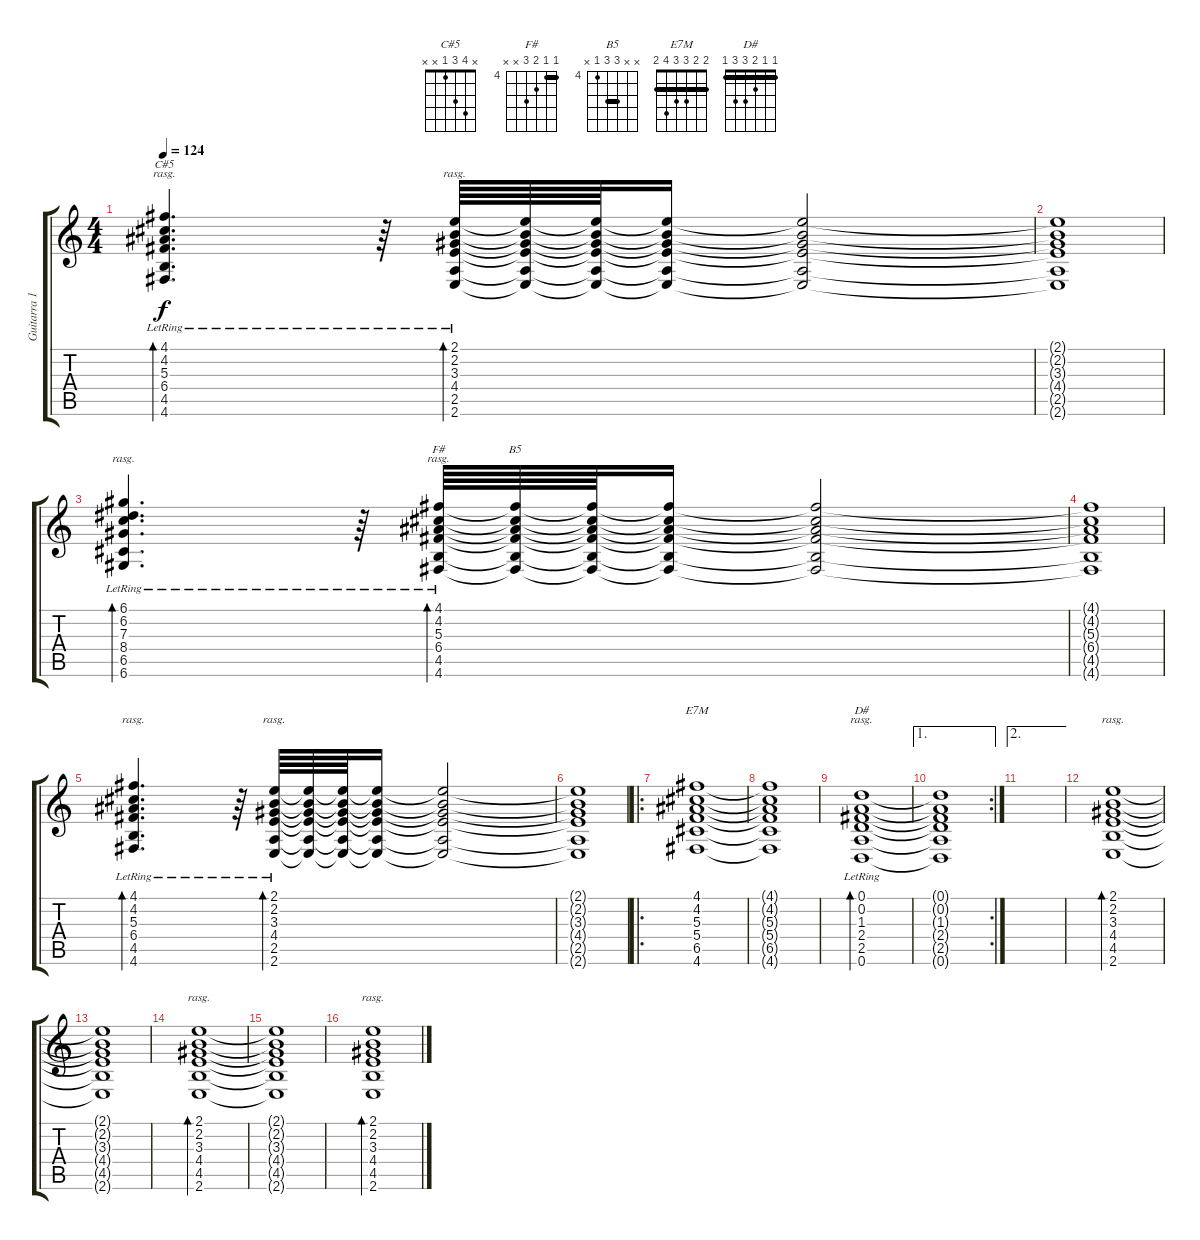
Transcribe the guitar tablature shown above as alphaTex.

\track ("Guitarra 1" "Guitarra 1") {instrument electricguitarclean}
\staff {score tabs}
\tuning (D4 A3 F3 C3 G2 D2) {hide}
\chord ("C#5" x 4 3 1 x x)
\chord ("F#" 4 4 5 6 x x) {firstfret 4 barre 4}
\chord ("B5" x x 6 6 4 x) {firstfret 4 barre 6}
\chord ("E7M" 2 2 3 3 4 2) {barre 2}
\chord ("D#" 1 1 2 3 3 1) {barre 1}
\ts (4 4)
\tempo 124
\clef g2
\ks c
(4.1 4.2 5.3 6.4{lr} 4.5 4.6).4{d bd 240 ch "C#5" rasg ii dy f} r.64 (2.1 2.2 3.3 4.4{lr} 2.5 2.6).64{bd 240 rasg ii} (2.1{t} 2.2{t} 3.3{t} 4.4{t} 2.5{t} 2.6{t}).64 (2.1{t} 2.2{t} 3.3{t} 4.4{t} 2.5{t} 2.6{t}).64 (2.1{t} 2.2{t} 3.3{t} 4.4{t} 2.5{t} 2.6{t}).16 (2.1{t} 2.2{t} 3.3{t} 4.4{t} 2.5{t} 2.6{t}).2 |
(2.1{t} 2.2{t} 3.3{t} 4.4{t} 2.5{t} 2.6{t}).1 |
(6.1{lr} 6.2{lr} 7.3{lr} 8.4{lr} 6.5 6.6).4{d bd 120 rasg ii} r.64 (4.1{lr} 4.2{lr} 5.3{lr} 6.4{lr} 4.5 4.6).64{bd 120 ch "F#" rasg ii} (4.1{t} 4.2{t} 5.3{t} 6.4{t} 4.5{t} 4.6{t}).64{ch "B5"} (4.1{t} 4.2{t} 5.3{t} 6.4{t} 4.5{t} 4.6{t}).64 (4.1{t} 4.2{t} 5.3{t} 6.4{t} 4.5{t} 4.6{t}).16 (4.1{t} 4.2{t} 5.3{t} 6.4{t} 4.5{t} 4.6{t}).2 |
(4.1{t} 4.2{t} 5.3{t} 6.4{t} 4.5{t} 4.6{t}).1 |
(4.1 4.2 5.3 6.4{lr} 4.5 4.6).4{d bd 240 rasg ii} r.64 (2.1 2.2 3.3 4.4{lr} 2.5 2.6).64{bd 240 rasg ii} (2.1{t} 2.2{t} 3.3{t} 4.4{t} 2.5{t} 2.6{t}).64 (2.1{t} 2.2{t} 3.3{t} 4.4{t} 2.5{t} 2.6{t}).64 (2.1{t} 2.2{t} 3.3{t} 4.4{t} 2.5{t} 2.6{t}).16 (2.1{t} 2.2{t} 3.3{t} 4.4{t} 2.5{t} 2.6{t}).2 |
(2.1{t} 2.2{t} 3.3{t} 4.4{t} 2.5{t} 2.6{t}).1 |
\ro
(4.1 4.2 5.3 5.4 6.5 4.6).1{ch "E7M"} |
(4.1{t} 4.2{t} 5.3{t} 5.4{t} 6.5{t} 4.6{t}).1 |
(0.1 0.2{lr} 1.3{lr} 2.4{lr} 2.5{lr} 0.6{lr}).1{bd 60 ch "D#" rasg ii} |
\ae 1
\rc 2
(0.1{t} 0.2{t} 1.3{t} 2.4{t} 2.5{t} 0.6{t}).1 |
\ae 2
|
(2.1 2.2 3.3 4.4 4.5 2.6).1{bd 120 rasg ii} |
(2.1{t} 2.2{t} 3.3{t} 4.4{t} 4.5{t} 2.6{t}).1{volume 0} |
(2.1 2.2 3.3 4.4 4.5 2.6).1{bd 120 rasg ii} |
(2.1{t} 2.2{t} 3.3{t} 4.4{t} 4.5{t} 2.6{t}).1 |
(2.1 2.2 3.3 4.4 4.5 2.6).1{bd 120 rasg ii}
